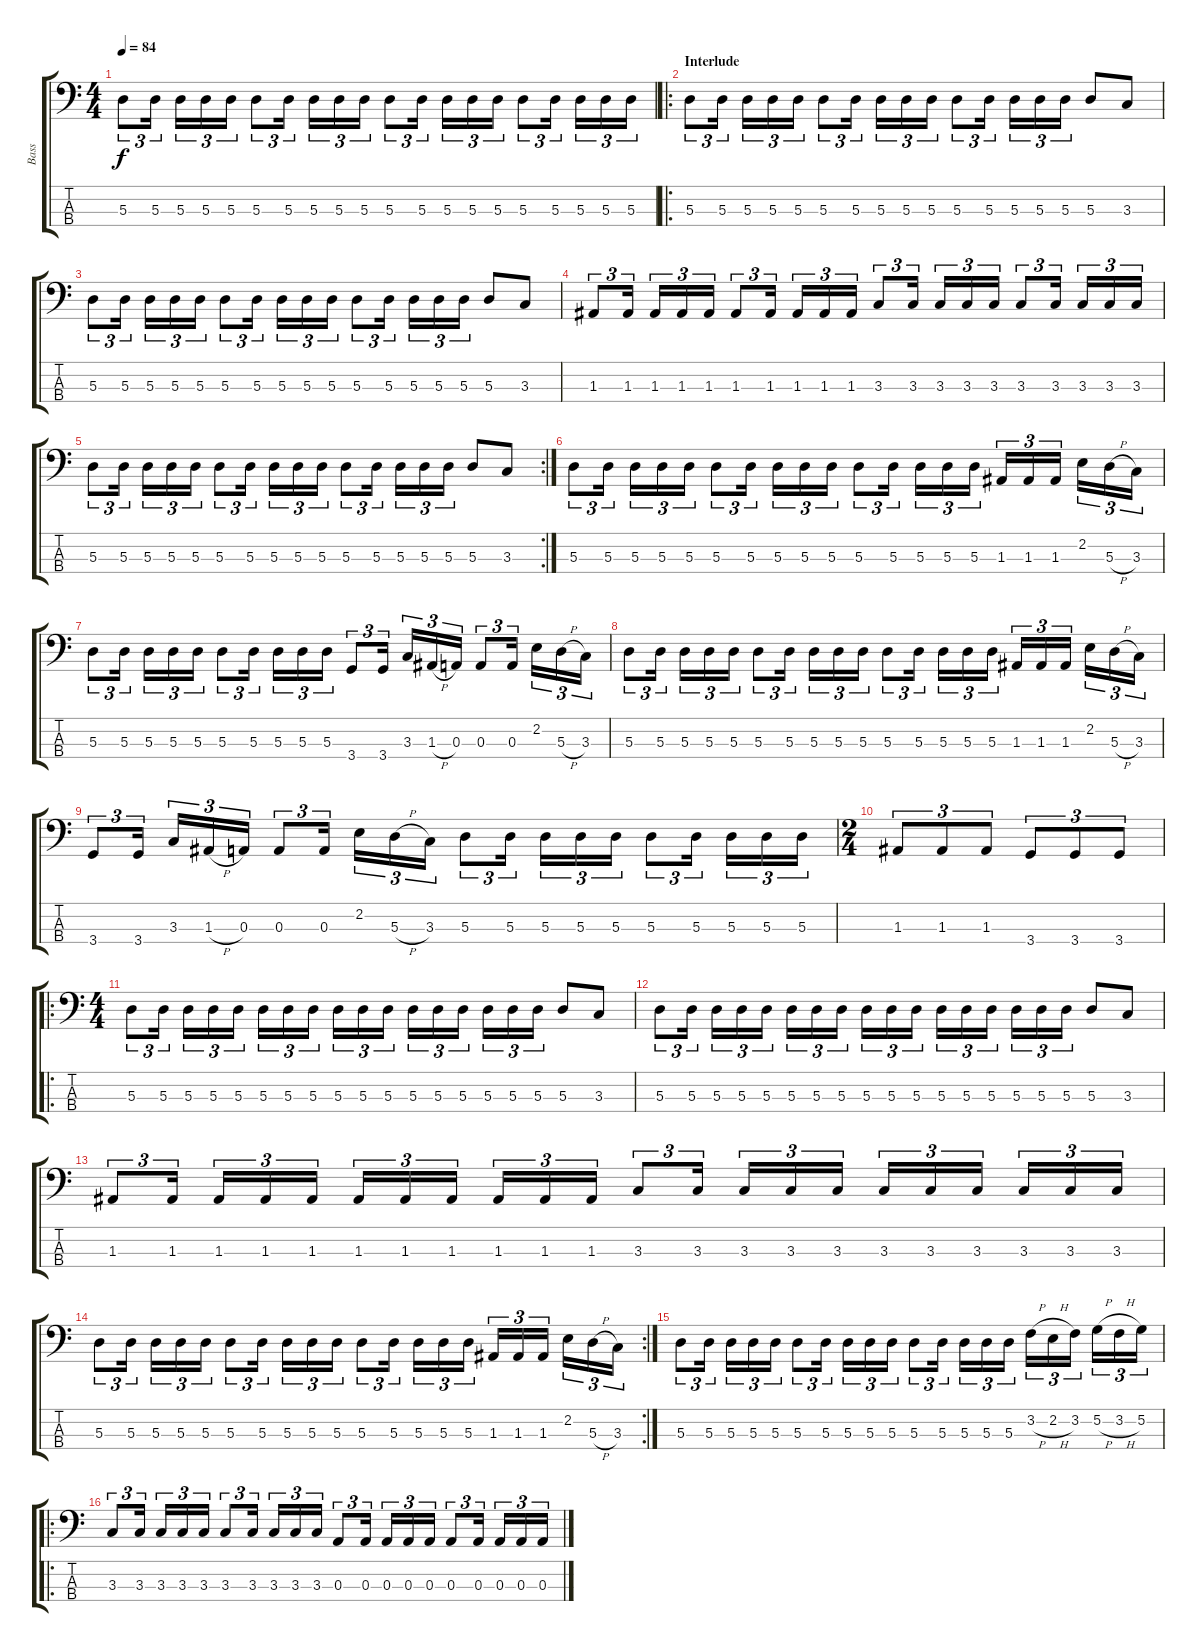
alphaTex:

\track ("Bass" "Bass") {instrument electricbassfinger}
\staff {score tabs}
\tuning (G2 D2 A1 E1) {hide}
\ts (4 4)
\tempo 84
\clef f4
\ks c
5.3.8{tu (3 2) dy f} 5.3.16{tu (3 2)} 5.3.16{tu (3 2)} 5.3.16{tu (3 2)} 5.3.16{tu (3 2)} 5.3.8{tu (3 2)} 5.3.16{tu (3 2)} 5.3.16{tu (3 2)} 5.3.16{tu (3 2)} 5.3.16{tu (3 2)} 5.3.8{tu (3 2)} 5.3.16{tu (3 2)} 5.3.16{tu (3 2)} 5.3.16{tu (3 2)} 5.3.16{tu (3 2)} 5.3.8{tu (3 2)} 5.3.16{tu (3 2)} 5.3.16{tu (3 2)} 5.3.16{tu (3 2)} 5.3.16{tu (3 2)} |
\ro
\section ("" "Interlude")
5.3.8{tu (3 2)} 5.3.16{tu (3 2)} 5.3.16{tu (3 2)} 5.3.16{tu (3 2)} 5.3.16{tu (3 2)} 5.3.8{tu (3 2)} 5.3.16{tu (3 2)} 5.3.16{tu (3 2)} 5.3.16{tu (3 2)} 5.3.16{tu (3 2)} 5.3.8{tu (3 2)} 5.3.16{tu (3 2)} 5.3.16{tu (3 2)} 5.3.16{tu (3 2)} 5.3.16{tu (3 2)} 5.3.8 3.3.8 |
5.3.8{tu (3 2)} 5.3.16{tu (3 2)} 5.3.16{tu (3 2)} 5.3.16{tu (3 2)} 5.3.16{tu (3 2)} 5.3.8{tu (3 2)} 5.3.16{tu (3 2)} 5.3.16{tu (3 2)} 5.3.16{tu (3 2)} 5.3.16{tu (3 2)} 5.3.8{tu (3 2)} 5.3.16{tu (3 2)} 5.3.16{tu (3 2)} 5.3.16{tu (3 2)} 5.3.16{tu (3 2)} 5.3.8 3.3.8 |
1.3.8{tu (3 2)} 1.3.16{tu (3 2)} 1.3.16{tu (3 2)} 1.3.16{tu (3 2)} 1.3.16{tu (3 2)} 1.3.8{tu (3 2)} 1.3.16{tu (3 2)} 1.3.16{tu (3 2)} 1.3.16{tu (3 2)} 1.3.16{tu (3 2)} 3.3.8{tu (3 2)} 3.3.16{tu (3 2)} 3.3.16{tu (3 2)} 3.3.16{tu (3 2)} 3.3.16{tu (3 2)} 3.3.8{tu (3 2)} 3.3.16{tu (3 2)} 3.3.16{tu (3 2)} 3.3.16{tu (3 2)} 3.3.16{tu (3 2)} |
\rc 2
5.3.8{tu (3 2)} 5.3.16{tu (3 2)} 5.3.16{tu (3 2)} 5.3.16{tu (3 2)} 5.3.16{tu (3 2)} 5.3.8{tu (3 2)} 5.3.16{tu (3 2)} 5.3.16{tu (3 2)} 5.3.16{tu (3 2)} 5.3.16{tu (3 2)} 5.3.8{tu (3 2)} 5.3.16{tu (3 2)} 5.3.16{tu (3 2)} 5.3.16{tu (3 2)} 5.3.16{tu (3 2)} 5.3.8 3.3.8 |
5.3.8{tu (3 2)} 5.3.16{tu (3 2)} 5.3.16{tu (3 2)} 5.3.16{tu (3 2)} 5.3.16{tu (3 2)} 5.3.8{tu (3 2)} 5.3.16{tu (3 2)} 5.3.16{tu (3 2)} 5.3.16{tu (3 2)} 5.3.16{tu (3 2)} 5.3.8{tu (3 2)} 5.3.16{tu (3 2)} 5.3.16{tu (3 2)} 5.3.16{tu (3 2)} 5.3.16{tu (3 2)} 1.3.16{tu (3 2)} 1.3.16{tu (3 2)} 1.3.16{tu (3 2)} 2.2.16{tu (3 2)} 5.3{h}.16{tu (3 2)} 3.3.16{tu (3 2)} |
5.3.8{tu (3 2)} 5.3.16{tu (3 2)} 5.3.16{tu (3 2)} 5.3.16{tu (3 2)} 5.3.16{tu (3 2)} 5.3.8{tu (3 2)} 5.3.16{tu (3 2)} 5.3.16{tu (3 2)} 5.3.16{tu (3 2)} 5.3.16{tu (3 2)} 3.4.8{tu (3 2)} 3.4.16{tu (3 2)} 3.3.16{tu (3 2)} 1.3{h}.16{tu (3 2)} 0.3.16{tu (3 2)} 0.3.8{tu (3 2)} 0.3.16{tu (3 2)} 2.2.16{tu (3 2)} 5.3{h}.16{tu (3 2)} 3.3.16{tu (3 2)} |
5.3.8{tu (3 2)} 5.3.16{tu (3 2)} 5.3.16{tu (3 2)} 5.3.16{tu (3 2)} 5.3.16{tu (3 2)} 5.3.8{tu (3 2)} 5.3.16{tu (3 2)} 5.3.16{tu (3 2)} 5.3.16{tu (3 2)} 5.3.16{tu (3 2)} 5.3.8{tu (3 2)} 5.3.16{tu (3 2)} 5.3.16{tu (3 2)} 5.3.16{tu (3 2)} 5.3.16{tu (3 2)} 1.3.16{tu (3 2)} 1.3.16{tu (3 2)} 1.3.16{tu (3 2)} 2.2.16{tu (3 2)} 5.3{h}.16{tu (3 2)} 3.3.16{tu (3 2)} |
3.4.8{tu (3 2)} 3.4.16{tu (3 2)} 3.3.16{tu (3 2)} 1.3{h}.16{tu (3 2)} 0.3.16{tu (3 2)} 0.3.8{tu (3 2)} 0.3.16{tu (3 2)} 2.2.16{tu (3 2)} 5.3{h}.16{tu (3 2)} 3.3.16{tu (3 2)} 5.3.8{tu (3 2)} 5.3.16{tu (3 2)} 5.3.16{tu (3 2)} 5.3.16{tu (3 2)} 5.3.16{tu (3 2)} 5.3.8{tu (3 2)} 5.3.16{tu (3 2)} 5.3.16{tu (3 2)} 5.3.16{tu (3 2)} 5.3.16{tu (3 2)} |
\ts (2 4)
1.3.8{tu (3 2)} 1.3.8{tu (3 2)} 1.3.8{tu (3 2)} 3.4.8{tu (3 2)} 3.4.8{tu (3 2)} 3.4.8{tu (3 2)} |
\ro
\ts (4 4)
5.3.8{tu (3 2)} 5.3.16{tu (3 2)} 5.3.16{tu (3 2)} 5.3.16{tu (3 2)} 5.3.16{tu (3 2)} 5.3.16{tu (3 2)} 5.3.16{tu (3 2)} 5.3.16{tu (3 2)} 5.3.16{tu (3 2)} 5.3.16{tu (3 2)} 5.3.16{tu (3 2)} 5.3.16{tu (3 2)} 5.3.16{tu (3 2)} 5.3.16{tu (3 2)} 5.3.16{tu (3 2)} 5.3.16{tu (3 2)} 5.3.16{tu (3 2)} 5.3.8 3.3.8 |
5.3.8{tu (3 2)} 5.3.16{tu (3 2)} 5.3.16{tu (3 2)} 5.3.16{tu (3 2)} 5.3.16{tu (3 2)} 5.3.16{tu (3 2)} 5.3.16{tu (3 2)} 5.3.16{tu (3 2)} 5.3.16{tu (3 2)} 5.3.16{tu (3 2)} 5.3.16{tu (3 2)} 5.3.16{tu (3 2)} 5.3.16{tu (3 2)} 5.3.16{tu (3 2)} 5.3.16{tu (3 2)} 5.3.16{tu (3 2)} 5.3.16{tu (3 2)} 5.3.8 3.3.8 |
1.3.8{tu (3 2)} 1.3.16{tu (3 2)} 1.3.16{tu (3 2)} 1.3.16{tu (3 2)} 1.3.16{tu (3 2)} 1.3.16{tu (3 2)} 1.3.16{tu (3 2)} 1.3.16{tu (3 2)} 1.3.16{tu (3 2)} 1.3.16{tu (3 2)} 1.3.16{tu (3 2)} 3.3.8{tu (3 2)} 3.3.16{tu (3 2)} 3.3.16{tu (3 2)} 3.3.16{tu (3 2)} 3.3.16{tu (3 2)} 3.3.16{tu (3 2)} 3.3.16{tu (3 2)} 3.3.16{tu (3 2)} 3.3.16{tu (3 2)} 3.3.16{tu (3 2)} 3.3.16{tu (3 2)} |
\rc 2
5.3.8{tu (3 2)} 5.3.16{tu (3 2)} 5.3.16{tu (3 2)} 5.3.16{tu (3 2)} 5.3.16{tu (3 2)} 5.3.8{tu (3 2)} 5.3.16{tu (3 2)} 5.3.16{tu (3 2)} 5.3.16{tu (3 2)} 5.3.16{tu (3 2)} 5.3.8{tu (3 2)} 5.3.16{tu (3 2)} 5.3.16{tu (3 2)} 5.3.16{tu (3 2)} 5.3.16{tu (3 2)} 1.3.16{tu (3 2)} 1.3.16{tu (3 2)} 1.3.16{tu (3 2)} 2.2.16{tu (3 2)} 5.3{h}.16{tu (3 2)} 3.3.16{tu (3 2)} |
5.3.8{tu (3 2)} 5.3.16{tu (3 2)} 5.3.16{tu (3 2)} 5.3.16{tu (3 2)} 5.3.16{tu (3 2)} 5.3.8{tu (3 2)} 5.3.16{tu (3 2)} 5.3.16{tu (3 2)} 5.3.16{tu (3 2)} 5.3.16{tu (3 2)} 5.3.8{tu (3 2)} 5.3.16{tu (3 2)} 5.3.16{tu (3 2)} 5.3.16{tu (3 2)} 5.3.16{tu (3 2)} 3.2{h}.16{tu (3 2)} 2.2{h}.16{tu (3 2)} 3.2.16{tu (3 2)} 5.2{h}.16{tu (3 2)} 3.2{h}.16{tu (3 2)} 5.2.16{tu (3 2)} |
\ro
3.3.8{tu (3 2)} 3.3.16{tu (3 2)} 3.3.16{tu (3 2)} 3.3.16{tu (3 2)} 3.3.16{tu (3 2)} 3.3.8{tu (3 2)} 3.3.16{tu (3 2)} 3.3.16{tu (3 2)} 3.3.16{tu (3 2)} 3.3.16{tu (3 2)} 0.3.8{tu (3 2)} 0.3.16{tu (3 2)} 0.3.16{tu (3 2)} 0.3.16{tu (3 2)} 0.3.16{tu (3 2)} 0.3.8{tu (3 2)} 0.3.16{tu (3 2)} 0.3.16{tu (3 2)} 0.3.16{tu (3 2)} 0.3.16{tu (3 2)}
